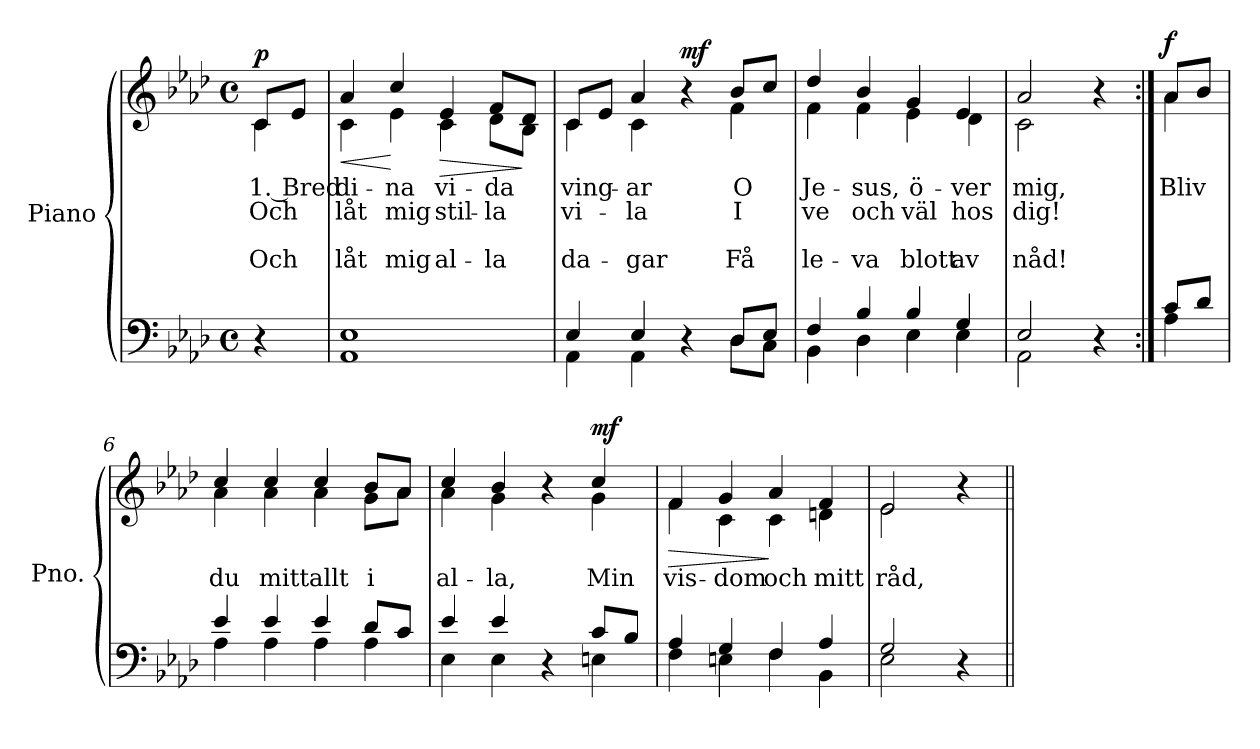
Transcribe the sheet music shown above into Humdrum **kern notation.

**kern	**kern	**text	**text	**text	**text	**dynam
*part1	*part1	*part1	*part1	*part1	*part1	*part1
*staff2	*staff1	*staff1	*staff1	*staff1	*staff1	*staff1/2
*I"Piano	*	*	*	*	*	*
*I'Pno.	*	*	*	*	*	*
*clefF4	*clefG2	*	*	*	*	*
*k[b-e-a-d-]	*k[b-e-a-d-]	*	*	*	*	*
*M4/4	*M4/4	*	*	*	*	*
*met(c)	*met(c)	*	*	*	*	*
=	=	=	=	=	=	=
!	!LO:TX:a:B:t=Andante	!	!	!	!	!
!	!	!LO:LY:b	!LO:LY:b	!	!LO:LY:b	!LO:DY:a
*	*^	*	*	*	*	*
4r	8c/L	4c\	1. Bred	Och	.	Och	p
.	8e-/J	.	.	.	.	.	.
=1	=1	=1	=1	=1	=1	=1	=1
*^	*	*	*	*	*	*	*
!	!	!	!	!LO:LY:b	!LO:LY:b	!	!LO:LY:b	!LO:HP:b
1E-	1AA-	4a-/	4c\	di-	låt	.	låt	<
!	!	!	!	!LO:LY:b	!LO:LY:b	!	!LO:LY:b	!
.	.	4cc/	4e-\	-na	mig	.	mig	[
!	!	!	!	!LO:LY:b	!LO:LY:b	!	!LO:LY:b	!LO:HP:b
.	.	4e-/	4c\	vi-	stil-	.	al-	>
!	!	!	!	!LO:LY:b	!LO:LY:b	!	!LO:LY:b	!
.	.	8f/L	8d-\L	-da	-la	.	-la	.
.	.	8d-/J	8B-\J	.	.	.	.	]
=2	=2	=2	=2	=2	=2	=2	=2	=2
!	!	!	!	!LO:LY:b	!LO:LY:b	!	!LO:LY:b	!
4E-/	4AA-\	8c/L	4c\	ving-	vi-	.	da-	.
.	.	8e-/J	.	.	.	.	.	.
!	!	!	!	!LO:LY:b	!LO:LY:b	!	!LO:LY:b	!
4E-/	4AA-\	4a-/	4c\	-ar	-la	.	-gar	.
!	!	!	!	!	!	!	!	!LO:DY:a
4r	4ryy	4r	4ryy	.	.	.	.	mf
!	!	!	!	!LO:LY:b	!LO:LY:b	!	!LO:LY:b	!
8D-/L	8D-\L	8b-/L	4f\	O	I	.	Få	.
8E-/J	8C\J	8cc/J	.	.	.	.	.	.
=3	=3	=3	=3	=3	=3	=3	=3	=3
!	!	!	!	!LO:LY:b	!LO:LY:b	!	!LO:LY:b	!
4F/	4BB-\	4dd-/	4f\	Je-	ve	.	le-	.
!	!	!	!	!LO:LY:b	!LO:LY:b	!	!LO:LY:b	!
4B-/	4D-\	4b-/	4f\	-sus,	och	.	-va	.
!	!	!	!	!LO:LY:b	!LO:LY:b	!	!LO:LY:b	!
4B-/	4E-\	4g/	4e-\	ö-	väl	.	blott	.
!	!	!	!	!LO:LY:b	!LO:LY:b	!	!LO:LY:b	!
4G/	4E-\	4e-/	4d-\	-ver	hos	.	av	.
=4	=4	=4	=4	=4	=4	=4	=4	=4
!	!	!	!	!LO:LY:b	!LO:LY:b	!	!LO:LY:b	!
2E-/	2AA-\	2a-/	2c\	mig,	dig!	.	nåd!	.
4r	4ryy	4r	4ryy	.	.	.	.	.
!!LO:LB:g=z	!!
=5:|!	=5:|!	=5:|!	=5:|!	=5:|!	=5:|!	=5:|!	=5:|!	=5:|!
!	!	!	!	!LO:LY:b	!	!	!	!LO:DY:a
8c/L	4A-\	8a-/L	4a-\	Bliv	.	.	.	f
8d-/J	.	8b-/J	.	.	.	.	.	.
=6	=6	=6	=6	=6	=6	=6	=6	=6
!	!	!	!	!LO:LY:b	!	!	!	!
4e-/	4A-\	4cc/	4a-\	du	.	.	.	.
!	!	!	!	!LO:LY:b	!	!	!	!
4e-/	4A-\	4cc/	4a-\	mitt	.	.	.	.
!	!	!	!	!LO:LY:b	!	!	!	!
4e-/	4A-\	4cc/	4a-\	allt	.	.	.	.
!	!	!	!	!LO:LY:b	!	!	!	!
8d-/L	4A-\	8b-/L	8g\L	i	.	.	.	.
8c/J	.	8a-/J	8a-\J	.	.	.	.	.
=7	=7	=7	=7	=7	=7	=7	=7	=7
!	!	!	!	!LO:LY:b	!	!	!	!
4e-/	4E-\	4cc/	4a-\	al-	.	.	.	.
!	!	!	!	!LO:LY:b	!	!	!	!
4e-/	4E-\	4b-/	4g\	-la,	.	.	.	.
4r	4ryy	4r	4ryy	.	.	.	.	.
!	!	!	!	!LO:LY:b	!	!	!	!LO:DY:a
8c/L	4En\	4cc/	4g\	Min	.	.	.	mf
8B-/J	.	.	.	.	.	.	.	.
=8	=8	=8	=8	=8	=8	=8	=8	=8
!	!	!	!	!LO:LY:b	!	!	!	!LO:HP:b
4A-/	4F\	4f/	4f\	vis-	.	.	.	>
!	!	!	!	!LO:LY:b	!	!	!	!
4G/	4En\	4g/	4c\	-dom	.	.	.	.
!	!	!	!	!LO:LY:b	!	!	!	!
4F/	4F\	4a-/	4c\	och	.	.	.	]
!	!	!	!	!LO:LY:b	!	!	!	!
4A-/	4BB-\	4f/	4dn\	mitt	.	.	.	.
=9	=9	=9	=9	=9	=9	=9	=9	=9
!	!	!	!	!LO:LY:b	!	!	!	!
2G/	2E-\	2e-/	2e-\	råd,	.	.	.	.
4r	4ryy	4r	4ryy	.	.	.	.	.
*v	*v	*	*	*	*	*	*	*
*	*v	*v	*	*	*	*	*
=||	=||	=||	=||	=||	=||	=||
*-	*-	*-	*-	*-	*-	*-
